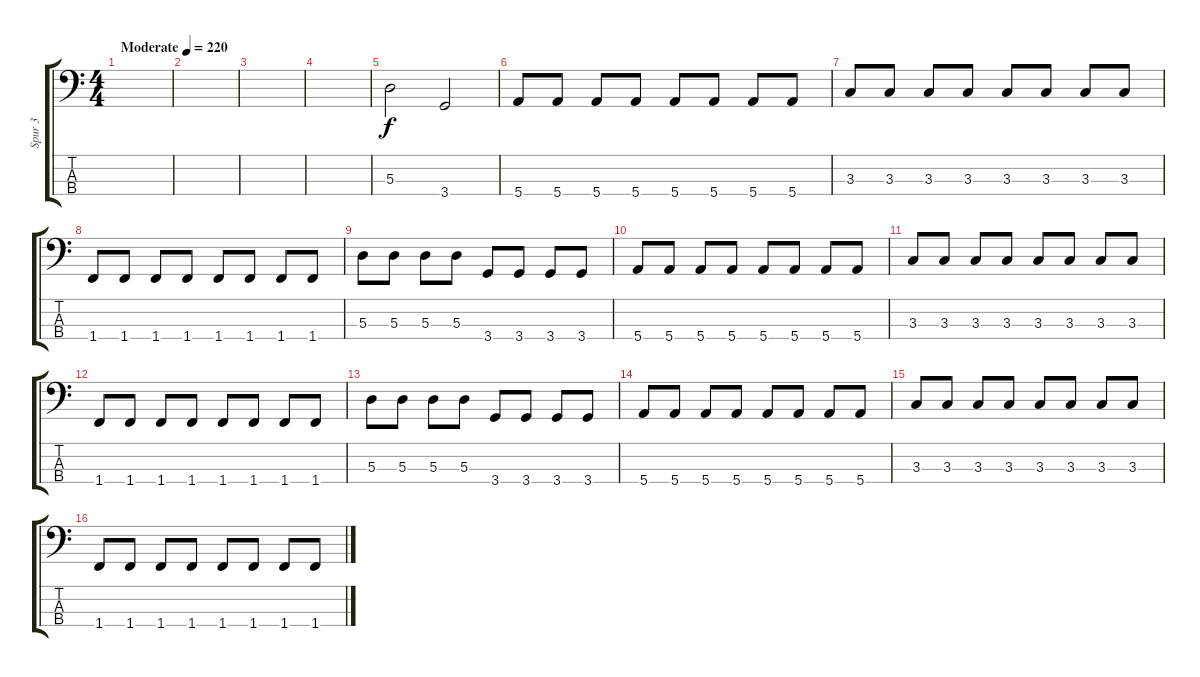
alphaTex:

\track ("Spur 3" "Spur 3") {instrument electricbassfinger}
\staff {score tabs}
\tuning (G2 D2 A1 E1) {hide}
\ts (4 4)
\tempo (220 "Moderate")
\clef f4
\ks c
|
|
|
|
5.3.2 3.4.2 |
5.4.8 5.4.8 5.4.8 5.4.8 5.4.8 5.4.8 5.4.8 5.4.8 |
3.3.8 3.3.8 3.3.8 3.3.8 3.3.8 3.3.8 3.3.8 3.3.8 |
1.4.8 1.4.8 1.4.8 1.4.8 1.4.8 1.4.8 1.4.8 1.4.8 |
5.3.8 5.3.8 5.3.8 5.3.8 3.4.8 3.4.8 3.4.8 3.4.8 |
5.4.8 5.4.8 5.4.8 5.4.8 5.4.8 5.4.8 5.4.8 5.4.8 |
3.3.8 3.3.8 3.3.8 3.3.8 3.3.8 3.3.8 3.3.8 3.3.8 |
1.4.8 1.4.8 1.4.8 1.4.8 1.4.8 1.4.8 1.4.8 1.4.8 |
5.3.8 5.3.8 5.3.8 5.3.8 3.4.8 3.4.8 3.4.8 3.4.8 |
5.4.8 5.4.8 5.4.8 5.4.8 5.4.8 5.4.8 5.4.8 5.4.8 |
3.3.8 3.3.8 3.3.8 3.3.8 3.3.8 3.3.8 3.3.8 3.3.8 |
1.4.8 1.4.8 1.4.8 1.4.8 1.4.8 1.4.8 1.4.8 1.4.8
